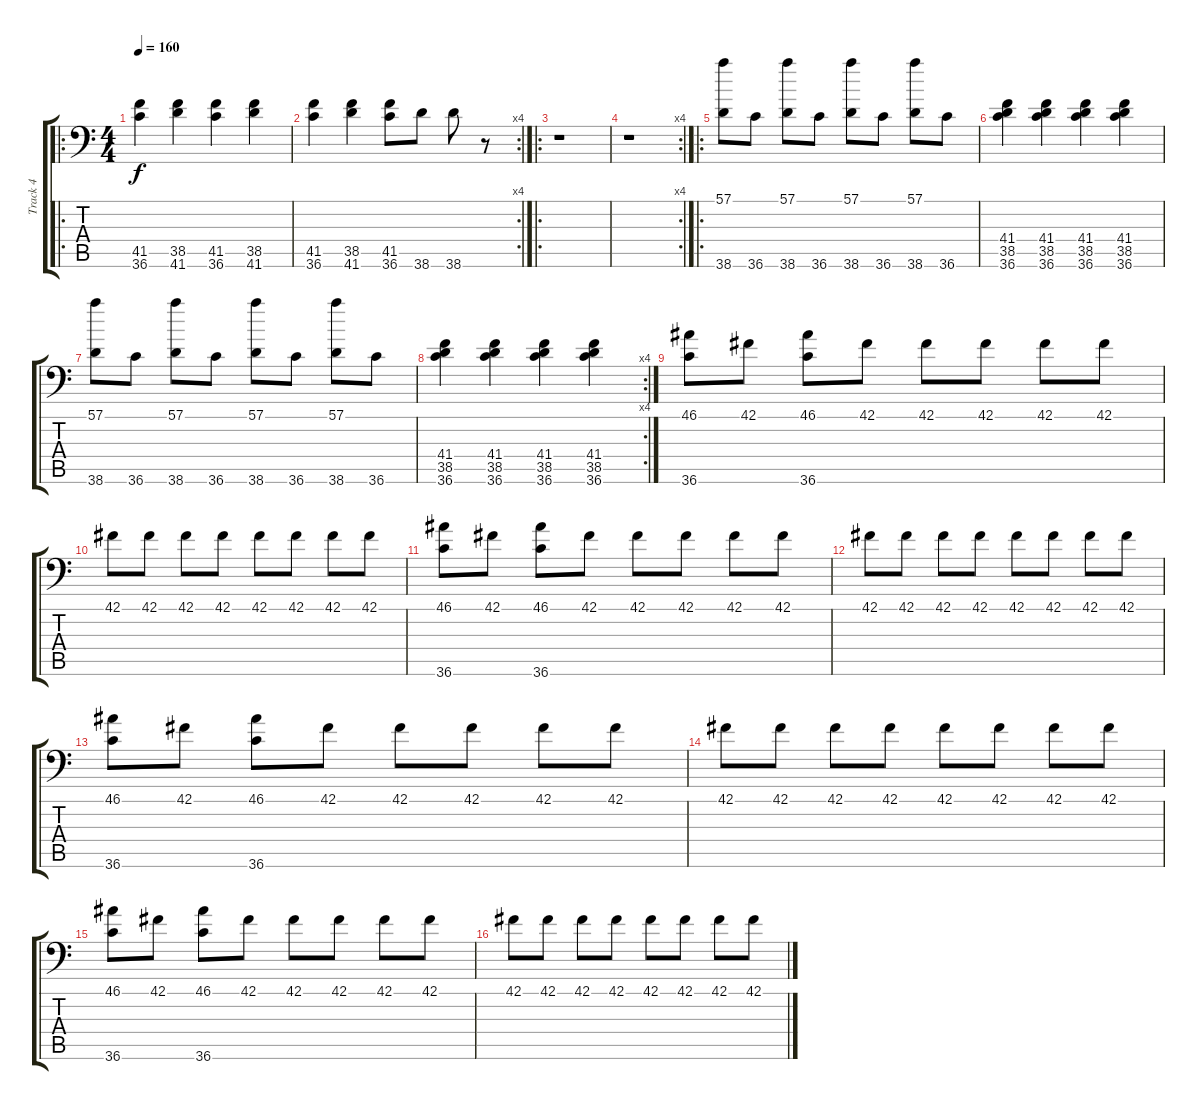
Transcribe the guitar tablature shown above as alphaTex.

\track ("Track 4" "Track 4") {instrument acousticgrandpiano}
\staff {score tabs}
\tuning (C-1 C-1 C-1 C-1 C-1 C-1) {hide}
\ro
\ts (4 4)
\tempo 160
\clef f4
\ks c
(41.5 36.6).4{dy f} (38.5 41.6).4 (41.5 36.6).4 (38.5 41.6).4 |
\rc 4
(41.5 36.6).4 (38.5 41.6).4 (41.5 36.6).8 38.6.8 38.6.8 r.8 |
\ro
r.1 |
\rc 4
r.1 |
\ro
(57.1 38.6).8 36.6.8 (57.1 38.6).8 36.6.8 (57.1 38.6).8 36.6.8 (57.1 38.6).8 36.6.8 |
(41.4 38.5 36.6).4 (41.4 38.5 36.6).4 (41.4 38.5 36.6).4 (41.4 38.5 36.6).4 |
(57.1 38.6).8 36.6.8 (57.1 38.6).8 36.6.8 (57.1 38.6).8 36.6.8 (57.1 38.6).8 36.6.8 |
\rc 4
(41.4 38.5 36.6).4 (41.4 38.5 36.6).4 (41.4 38.5 36.6).4 (41.4 38.5 36.6).4 |
(46.1 36.6).8 42.1.8 (46.1 36.6).8 42.1.8 42.1.8 42.1.8 42.1.8 42.1.8 |
42.1.8 42.1.8 42.1.8 42.1.8 42.1.8 42.1.8 42.1.8 42.1.8 |
(46.1 36.6).8 42.1.8 (46.1 36.6).8 42.1.8 42.1.8 42.1.8 42.1.8 42.1.8 |
42.1.8 42.1.8 42.1.8 42.1.8 42.1.8 42.1.8 42.1.8 42.1.8 |
(46.1 36.6).8 42.1.8 (46.1 36.6).8 42.1.8 42.1.8 42.1.8 42.1.8 42.1.8 |
42.1.8 42.1.8 42.1.8 42.1.8 42.1.8 42.1.8 42.1.8 42.1.8 |
(46.1 36.6).8 42.1.8 (46.1 36.6).8 42.1.8 42.1.8 42.1.8 42.1.8 42.1.8 |
42.1.8 42.1.8 42.1.8 42.1.8 42.1.8 42.1.8 42.1.8 42.1.8
